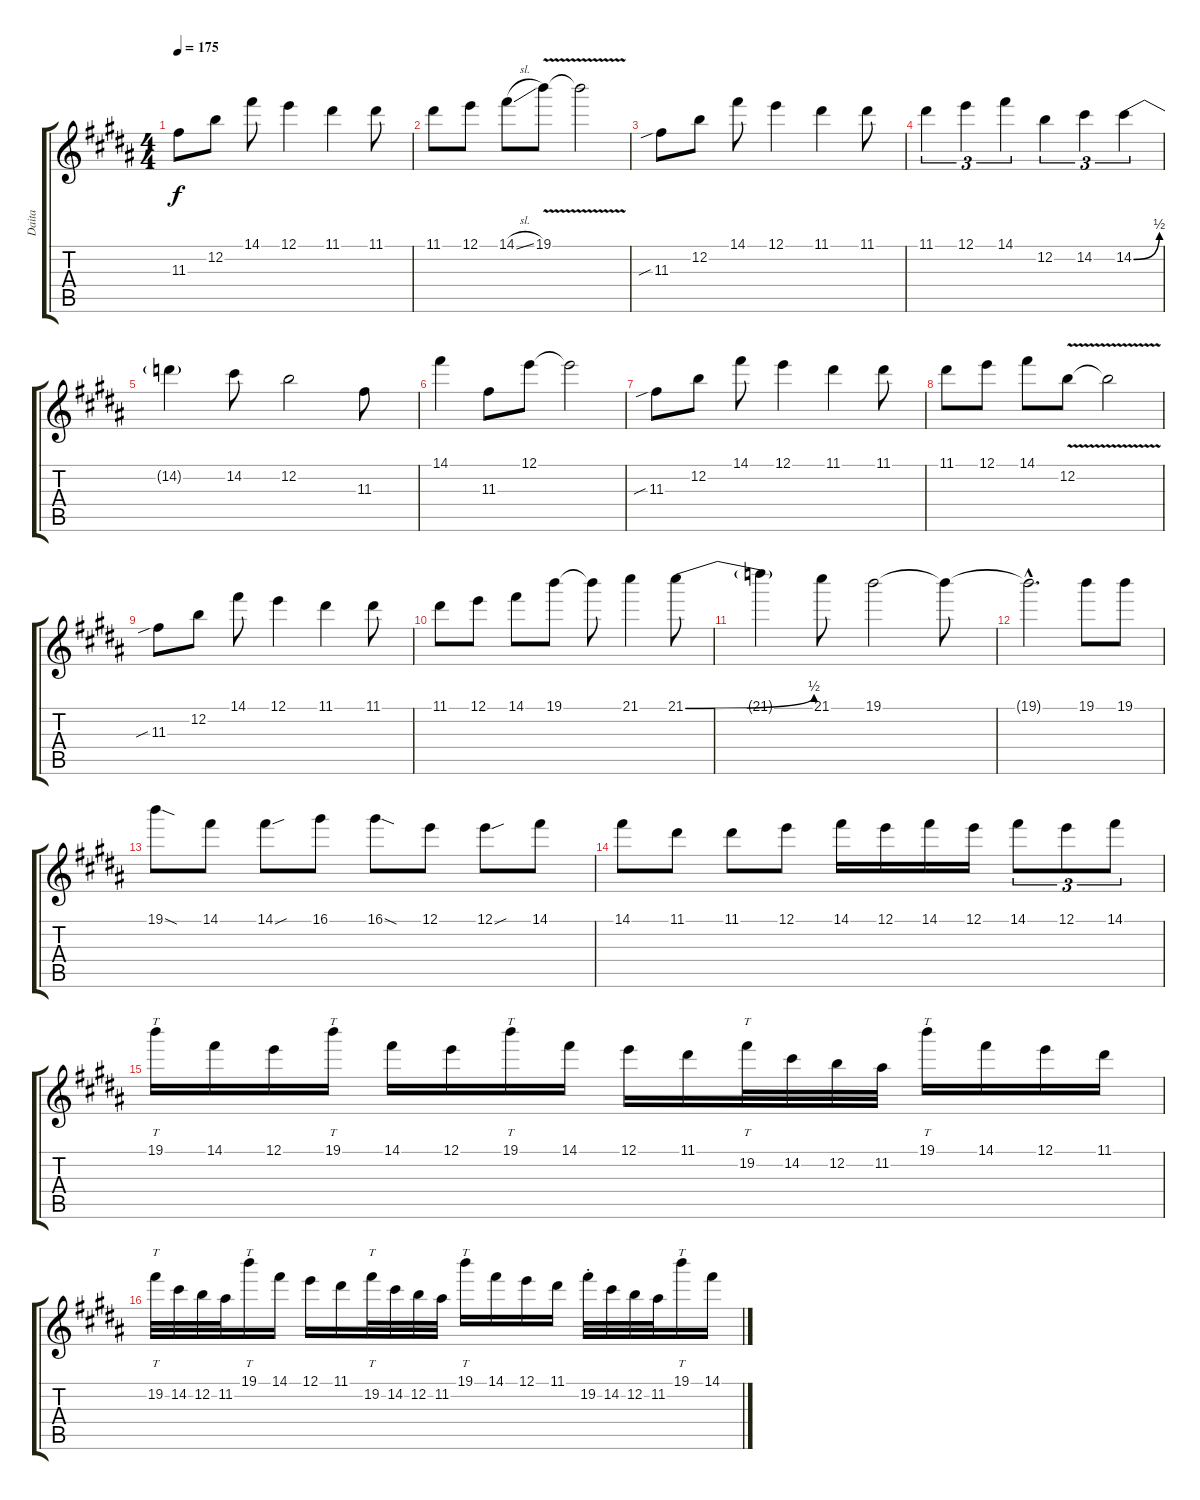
\track ("Daita" "Daita") {instrument distortionguitar}
\staff {score tabs}
\tuning (E4 B3 G3 D3 A2 E2) {hide}
\ts (4 4)
\tempo 175
\clef g2
\ks b
11.3.8{dy f} 12.2.8 14.1.8 12.1.4 11.1.4 11.1.8 |
11.1.8 12.1.8 14.1{sl}.8 19.1{v}.8 19.1{t}.2 |
11.3{sib}.8 12.2.8 14.1.8 12.1.4 11.1.4 11.1.8 |
11.1.4{tu (3 2)} 12.1.4{tu (3 2)} 14.1.4{tu (3 2)} 12.2.4{tu (3 2)} 14.2.4{tu (3 2)} 14.2{be (bend 0 0 60 2)}.4{tu (3 2)} |
14.2{t}.4 14.2.8 12.2.2 11.3.8 |
14.1.4 11.3.8 12.1.8 12.1{t}.2 |
11.3{sib}.8 12.2.8 14.1.8 12.1.4 11.1.4 11.1.8 |
11.1.8 12.1.8 14.1.8 12.2{v}.8 12.2{t}.2 |
11.3{sib}.8 12.2.8 14.1.8 12.1.4 11.1.4 11.1.8 |
11.1.8 12.1.8 14.1.8 19.1.8 19.1{t}.8 21.1.4 21.1{be (bend 0 0 60 2)}.8 |
21.1{t}.4 21.1.8 19.1.2 19.1{t}.8 |
19.1{hac t}.2{d} 19.1.8 19.1.8 |
19.1{sod}.8 14.1.8 14.1{sou}.8 16.1.8 16.1{sod}.8 12.1.8 12.1{sou}.8 14.1.8 |
14.1.8 11.1.8 11.1.8 12.1.8 14.1.16 12.1.16 14.1.16 12.1.16 14.1.8{tu (3 2)} 12.1.8{tu (3 2)} 14.1.8{tu (3 2)} |
19.1.16{tt} 14.1.16 12.1.16 19.1.16{tt} 14.1.16 12.1.16 19.1.16{tt} 14.1.16 12.1.16 11.1.16 19.2.32{tt} 14.2.32 12.2.32 11.2.32 19.1.16{tt} 14.1.16 12.1.16 11.1.16 |
19.2.32{tt} 14.2.32 12.2.32 11.2.32 19.1.16{tt} 14.1.16 12.1.16 11.1.16 19.2.32{tt} 14.2.32 12.2.32 11.2.32 19.1.16{tt} 14.1.16 12.1.16 11.1.16 19.2{st}.32 14.2.32 12.2.32 11.2.32 19.1.16{tt} 14.1.16
